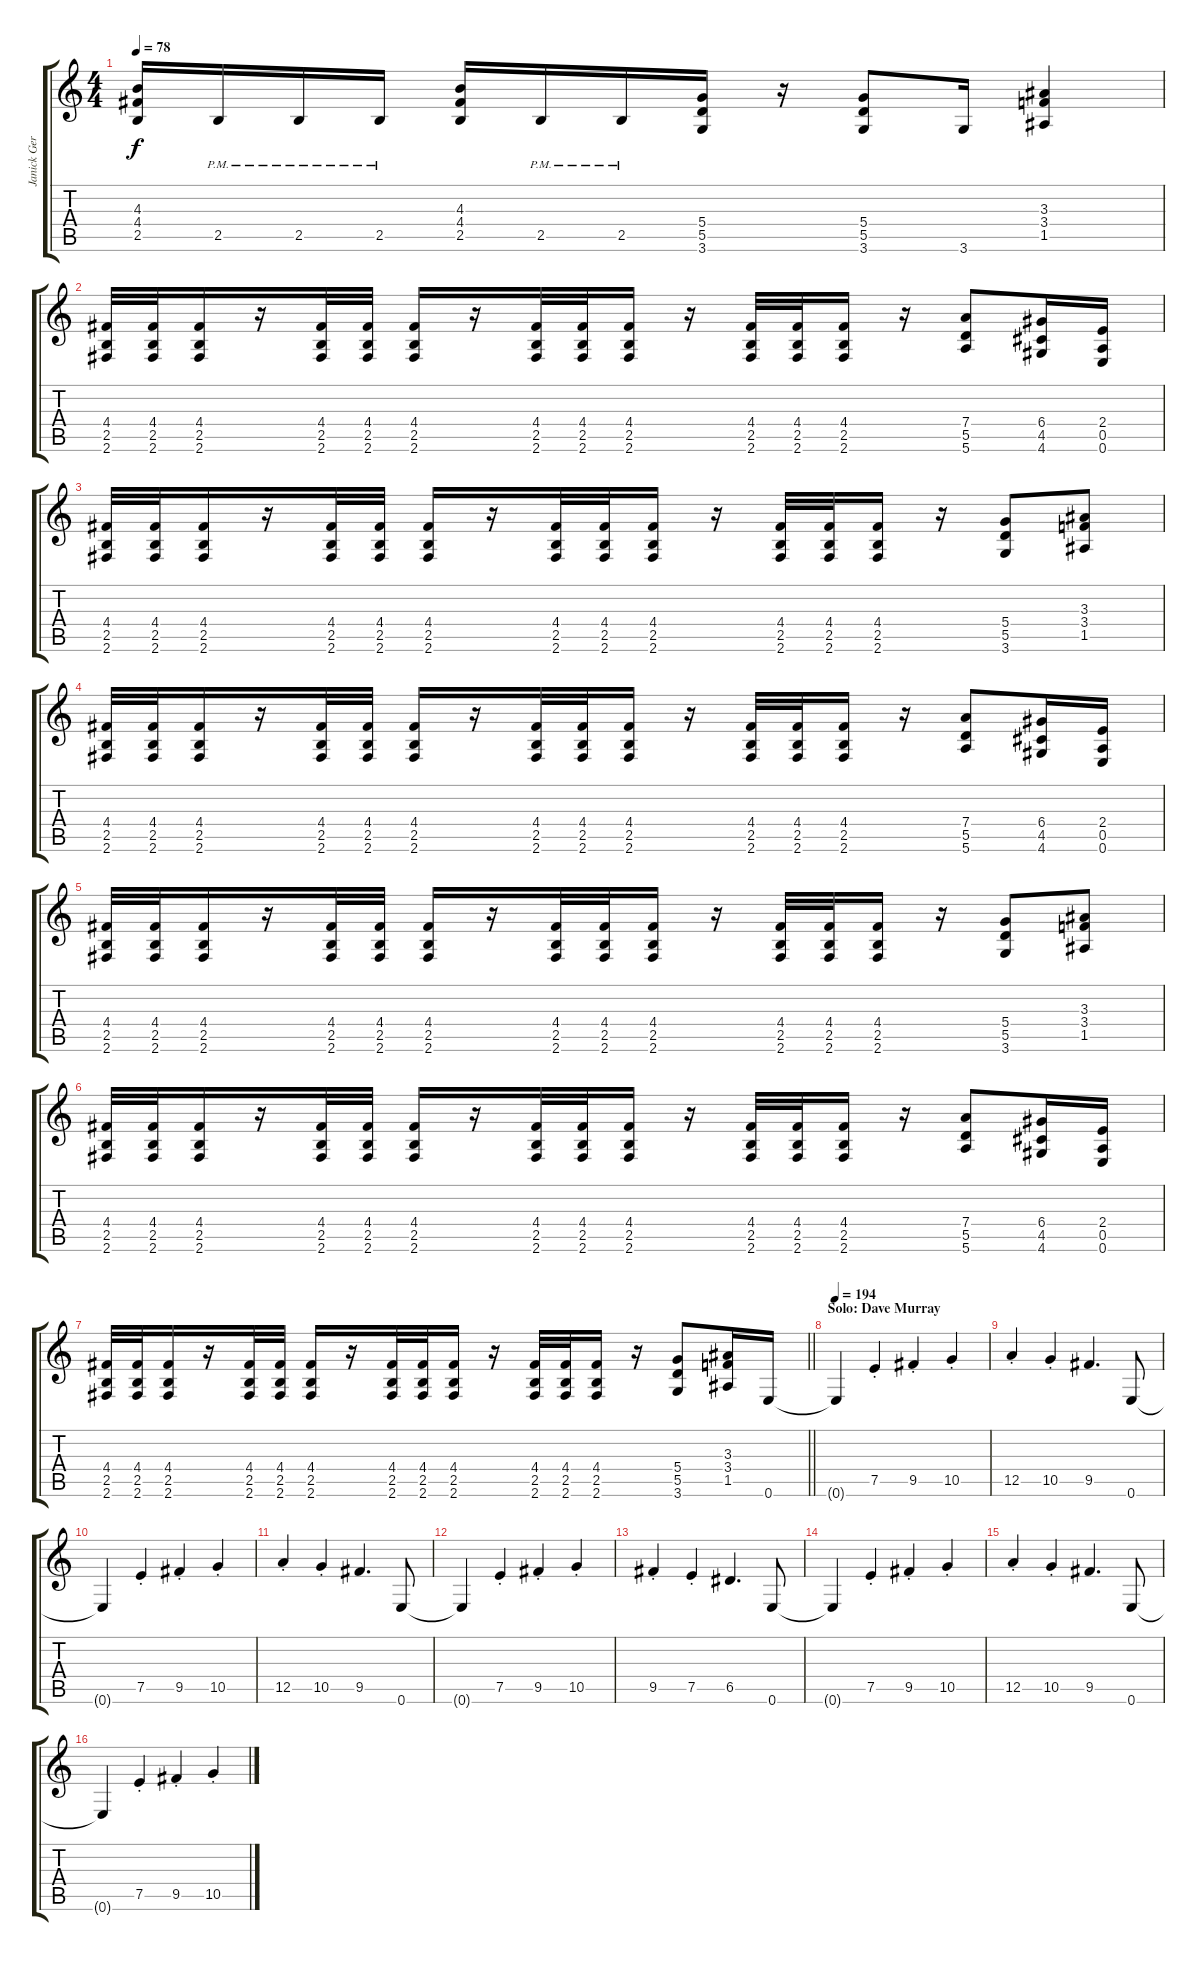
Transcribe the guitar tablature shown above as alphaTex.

\track ("Janick Gers" "Janick Ger") {instrument overdrivenguitar}
\staff {score tabs}
\tuning (E4 B3 G3 D3 A2 E2) {hide}
\ts (4 4)
\tempo 78
\clef g2
\ks c
(4.3 4.4 2.5).16{dy f} 2.5{pm}.16 2.5{pm}.16 2.5{pm}.16 (4.3 4.4 2.5).16 2.5{pm}.16 2.5{pm}.16 (5.4 5.5 3.6).16 r.16 (5.4 5.5 3.6).8 3.6.16 (3.3 3.4 1.5).4 |
(4.4 2.5 2.6).32 (4.4 2.5 2.6).32 (4.4 2.5 2.6).16 r.16 (4.4 2.5 2.6).32 (4.4 2.5 2.6).32 (4.4 2.5 2.6).16 r.16 (4.4 2.5 2.6).32 (4.4 2.5 2.6).32 (4.4 2.5 2.6).16 r.16 (4.4 2.5 2.6).32 (4.4 2.5 2.6).32 (4.4 2.5 2.6).16 r.16 (7.4 5.5 5.6).8 (6.4 4.5 4.6).16 (2.4 0.5 0.6).16 |
(4.4 2.5 2.6).32 (4.4 2.5 2.6).32 (4.4 2.5 2.6).16 r.16 (4.4 2.5 2.6).32 (4.4 2.5 2.6).32 (4.4 2.5 2.6).16 r.16 (4.4 2.5 2.6).32 (4.4 2.5 2.6).32 (4.4 2.5 2.6).16 r.16 (4.4 2.5 2.6).32 (4.4 2.5 2.6).32 (4.4 2.5 2.6).16 r.16 (5.4 5.5 3.6).8 (3.3 3.4 1.5).8 |
(4.4 2.5 2.6).32 (4.4 2.5 2.6).32 (4.4 2.5 2.6).16 r.16 (4.4 2.5 2.6).32 (4.4 2.5 2.6).32 (4.4 2.5 2.6).16 r.16 (4.4 2.5 2.6).32 (4.4 2.5 2.6).32 (4.4 2.5 2.6).16 r.16 (4.4 2.5 2.6).32 (4.4 2.5 2.6).32 (4.4 2.5 2.6).16 r.16 (7.4 5.5 5.6).8 (6.4 4.5 4.6).16 (2.4 0.5 0.6).16 |
(4.4 2.5 2.6).32 (4.4 2.5 2.6).32 (4.4 2.5 2.6).16 r.16 (4.4 2.5 2.6).32 (4.4 2.5 2.6).32 (4.4 2.5 2.6).16 r.16 (4.4 2.5 2.6).32 (4.4 2.5 2.6).32 (4.4 2.5 2.6).16 r.16 (4.4 2.5 2.6).32 (4.4 2.5 2.6).32 (4.4 2.5 2.6).16 r.16 (5.4 5.5 3.6).8 (3.3 3.4 1.5).8 |
(4.4 2.5 2.6).32 (4.4 2.5 2.6).32 (4.4 2.5 2.6).16 r.16 (4.4 2.5 2.6).32 (4.4 2.5 2.6).32 (4.4 2.5 2.6).16 r.16 (4.4 2.5 2.6).32 (4.4 2.5 2.6).32 (4.4 2.5 2.6).16 r.16 (4.4 2.5 2.6).32 (4.4 2.5 2.6).32 (4.4 2.5 2.6).16 r.16 (7.4 5.5 5.6).8 (6.4 4.5 4.6).16 (2.4 0.5 0.6).16 |
\barLineRight lightlight
(4.4 2.5 2.6).32 (4.4 2.5 2.6).32 (4.4 2.5 2.6).16 r.16 (4.4 2.5 2.6).32 (4.4 2.5 2.6).32 (4.4 2.5 2.6).16 r.16 (4.4 2.5 2.6).32 (4.4 2.5 2.6).32 (4.4 2.5 2.6).16 r.16 (4.4 2.5 2.6).32 (4.4 2.5 2.6).32 (4.4 2.5 2.6).16 r.16 (5.4 5.5 3.6).8 (3.3 3.4 1.5).16 0.6.16 |
\section ("" "Solo: Dave Murray")
\tempo 194
0.6{t}.4 7.5{st}.4 9.5{st}.4 10.5{st}.4 |
12.5{st}.4 10.5{st}.4 9.5.4{d} 0.6.8 |
0.6{t}.4 7.5{st}.4 9.5{st}.4 10.5{st}.4 |
12.5{st}.4 10.5{st}.4 9.5.4{d} 0.6.8 |
0.6{t}.4 7.5{st}.4 9.5{st}.4 10.5{st}.4 |
9.5{st}.4 7.5{st}.4 6.5.4{d} 0.6.8 |
0.6{t}.4 7.5{st}.4 9.5{st}.4 10.5{st}.4 |
12.5{st}.4 10.5{st}.4 9.5.4{d} 0.6.8 |
0.6{t}.4 7.5{st}.4 9.5{st}.4 10.5{st}.4
